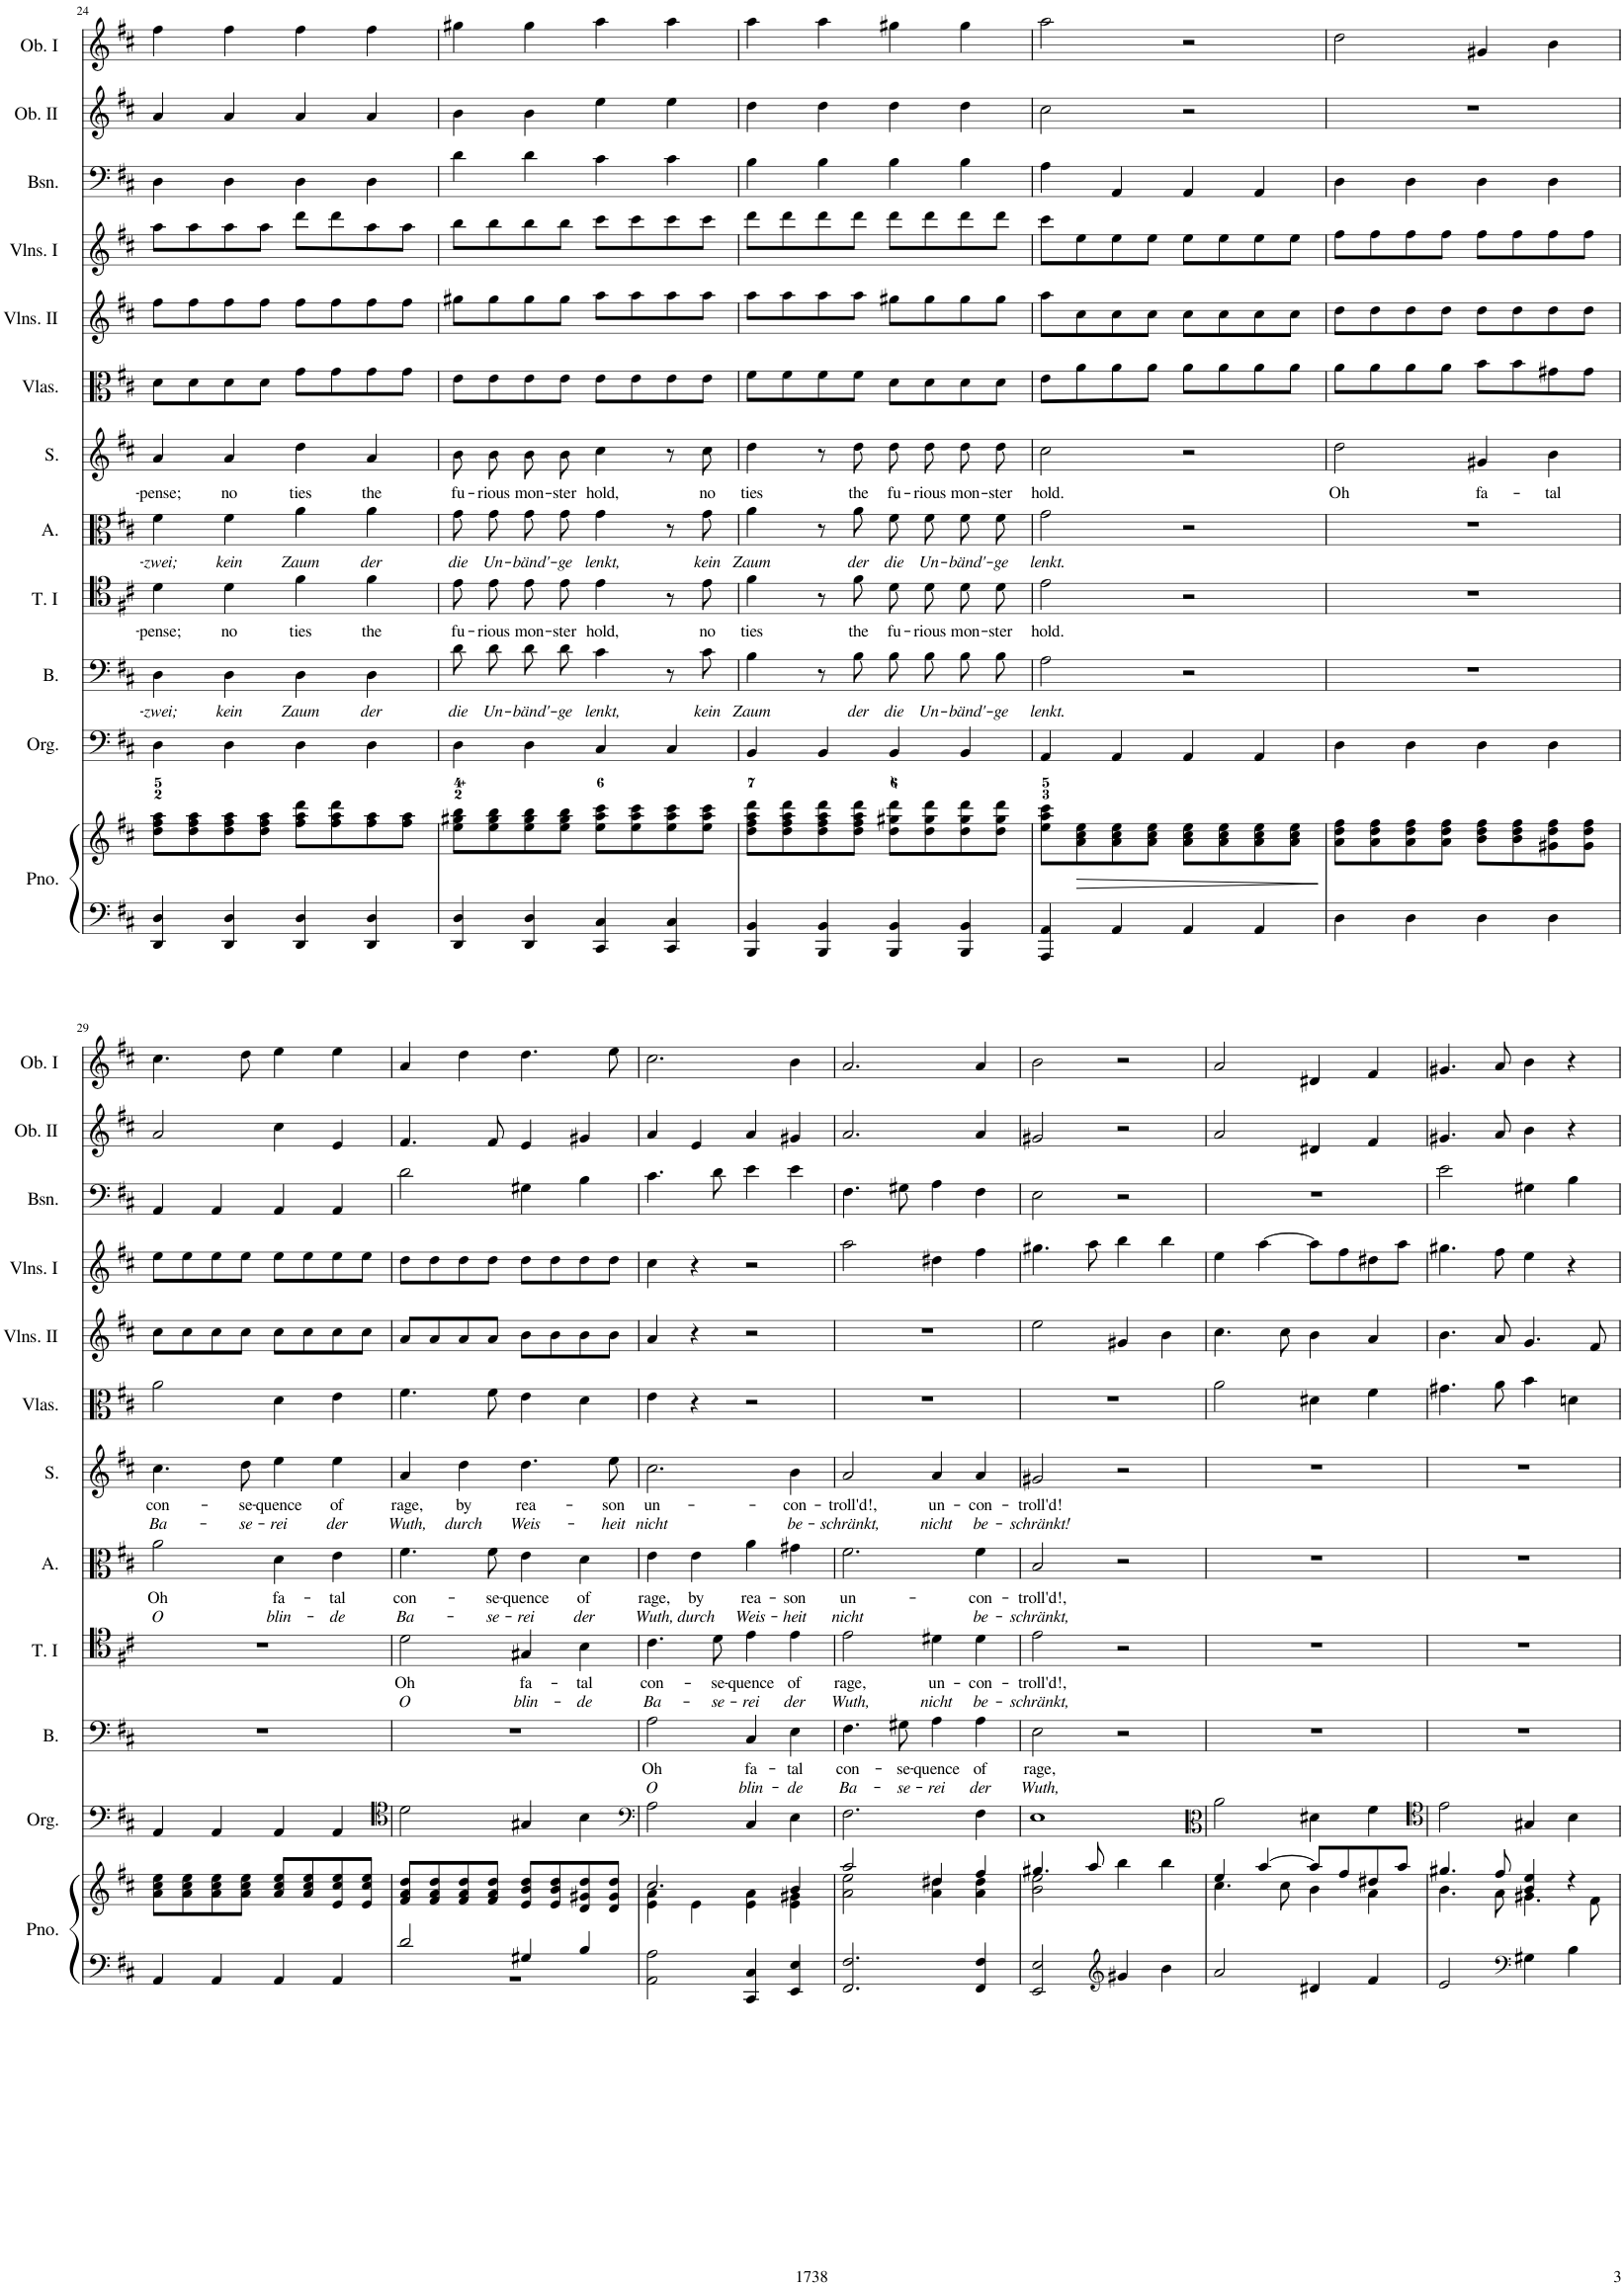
**kern	**kern	**dynam	**kern	**kern	**text	**text	**kern	**text	**text	**kern	**text	**text	**kern	**text	**text	**kern	**kern	**kern	**kern	**kern	**kern
*part12	*part12	*part12	*part11	*part10	*part10	*part10	*part9	*part9	*part9	*part8	*part8	*part8	*part7	*part7	*part7	*part6	*part5	*part4	*part3	*part2	*part1
*staff13	*staff12	*staff12/13	*staff11	*staff10	*staff10	*staff10	*staff9	*staff9	*staff9	*staff8	*staff8	*staff8	*staff7	*staff7	*staff7	*staff6	*staff5	*staff4	*staff3	*staff2	*staff1
*I"Piano	*	*	*I"Organ	*I"Bass	*	*	*I"Tenor I	*	*	*I"Alto	*	*	*I"Soprano	*	*	*I"Violas	*I"Violins II	*I"Violins I	*I"Bassoon	*I"Oboe II	*I"Oboe I
*I'Pno.	*	*	*I'Org.	*I'B.	*	*	*I'T. I	*	*	*I'A.	*	*	*I'S.	*	*	*I'Vlas.	*I'Vlns. II	*I'Vlns. I	*I'Bsn.	*I'Ob. II	*I'Ob. I
!!LO:PB:g=z
*clefF4	*clefG2	*	*clefF4	*clefF4	*	*	*clefC4	*	*	*clefC3	*	*	*clefG2	*	*	*clefC3	*clefG2	*clefG2	*clefF4	*clefG2	*clefG2
*k[f#c#]	*k[f#c#]	*	*k[f#c#]	*k[f#c#]	*	*	*k[f#c#]	*	*	*k[f#c#]	*	*	*k[f#c#]	*	*	*k[f#c#]	*k[f#c#]	*k[f#c#]	*k[f#c#]	*k[f#c#]	*k[f#c#]
*M4/4	*M4/4	*	*M4/4	*M4/4	*	*	*M4/4	*	*	*M4/4	*	*	*M4/4	*	*	*M4/4	*M4/4	*M4/4	*M4/4	*M4/4	*M4/4
*met(c)	*met(c)	*	*met(c)	*met(c)	*	*	*met(c)	*	*	*met(c)	*	*	*met(c)	*	*	*met(c)	*met(c)	*met(c)	*met(c)	*met(c)	*met(c)
=24	=24	=24	=24	=24	=24	=24	=24	=24	=24	=24	=24	=24	=24	=24	=24	=24	=24	=24	=24	=24	=24
!	!	!	!	!	!LO:LY:b	!	!	!LO:LY:b	!	!	!LO:LY:b	!	!	!LO:LY:b	!	!	!	!	!	!	!
4DD/ 4D/	8dd\ 8ff#\ 8aa\L	.	4D\	4D\	-zwei;	.	4d\	-pense;	.	4f#\	-zwei;	.	4a/	-pense;	.	8d\L	8ff#\L	8aa\L	4D\	4a/	4ff#\
.	8dd\ 8ff#\ 8aa\	.	.	.	.	.	.	.	.	.	.	.	.	.	.	8d\	8ff#\	8aa\	.	.	.
!	!	!	!	!	!LO:LY:b	!	!	!LO:LY:b	!	!	!LO:LY:b	!	!	!LO:LY:b	!	!	!	!	!	!	!
4DD/ 4D/	8dd\ 8ff#\ 8aa\	.	4D\	4D\	kein	.	4d\	no	.	4f#\	kein	.	4a/	no	.	8d\	8ff#\	8aa\	4D\	4a/	4ff#\
.	8dd\ 8ff#\ 8aa\J	.	.	.	.	.	.	.	.	.	.	.	.	.	.	8d\J	8ff#\J	8aa\J	.	.	.
!	!	!	!	!	!LO:LY:b	!	!	!LO:LY:b	!	!	!LO:LY:b	!	!	!LO:LY:b	!	!	!	!	!	!	!
4DD/ 4D/	8ff#\ 8aa\ 8ddd\L	.	4D\	4D\	Zaum	.	4f#\	ties	.	4a\	Zaum	.	4dd\	ties	.	8g\L	8ff#\L	8ddd\L	4D\	4a/	4ff#\
.	8ff#\ 8aa\ 8ddd\	.	.	.	.	.	.	.	.	.	.	.	.	.	.	8g\	8ff#\	8ddd\	.	.	.
!	!	!	!	!	!LO:LY:b	!	!	!LO:LY:b	!	!	!LO:LY:b	!	!	!LO:LY:b	!	!	!	!	!	!	!
4DD/ 4D/	8ff#\ 8aa\	.	4D\	4D\	der	.	4f#\	the	.	4a\	der	.	4a/	the	.	8g\	8ff#\	8aa\	4D\	4a/	4ff#\
.	8ff#\ 8aa\J	.	.	.	.	.	.	.	.	.	.	.	.	.	.	8g\J	8ff#\J	8aa\J	.	.	.
=25	=25	=25	=25	=25	=25	=25	=25	=25	=25	=25	=25	=25	=25	=25	=25	=25	=25	=25	=25	=25	=25
!	!	!	!	!	!LO:LY:b	!	!	!LO:LY:b	!	!	!LO:LY:b	!	!	!LO:LY:b	!	!	!	!	!	!	!
4DD/ 4D/	8ee\ 8gg#X\ 8bb\L	.	4D\	8d\L	die	.	8e\L	fu-	.	8g\L	die	.	8b\L	fu-	.	8e\L	8gg#X\L	8bb\L	4d\	4b\	4gg#X\
!	!	!	!	!	!LO:LY:b	!	!	!LO:LY:b	!	!	!LO:LY:b	!	!	!LO:LY:b	!	!	!	!	!	!	!
.	8ee\ 8gg#\ 8bb\	.	.	8d\J	Un-	.	8e\J	-rious	.	8g\J	Un-	.	8b\J	-rious	.	8e\	8gg#\	8bb\	.	.	.
!	!	!	!	!	!LO:LY:b	!	!	!LO:LY:b	!	!	!LO:LY:b	!	!	!LO:LY:b	!	!	!	!	!	!	!
4DD/ 4D/	8ee\ 8gg#\ 8bb\	.	4D\	8d\L	-bänd'-	.	8e\L	mon-	.	8g\L	-bänd'-	.	8b\L	mon-	.	8e\	8gg#\	8bb\	4d\	4b\	4gg#\
!	!	!	!	!	!LO:LY:b	!	!	!LO:LY:b	!	!	!LO:LY:b	!	!	!LO:LY:b	!	!	!	!	!	!	!
.	8ee\ 8gg#\ 8bb\J	.	.	8d\J	-ge	.	8e\J	-ster	.	8g\J	-ge	.	8b\J	-ster	.	8e\J	8gg#\J	8bb\J	.	.	.
!	!	!	!	!	!LO:LY:b	!	!	!LO:LY:b	!	!	!LO:LY:b	!	!	!LO:LY:b	!	!	!	!	!	!	!
4CC#/ 4C#/	8ee\ 8aa\ 8ccc#\L	.	4C#/	4c#\	lenkt,	.	4e\	hold,	.	4g\	lenkt,	.	4cc#\	hold,	.	8e\L	8aa\L	8ccc#\L	4c#\	4ee\	4aa\
.	8ee\ 8aa\ 8ccc#\	.	.	.	.	.	.	.	.	.	.	.	.	.	.	8e\	8aa\	8ccc#\	.	.	.
4CC#/ 4C#/	8ee\ 8aa\ 8ccc#\	.	4C#/	8r	.	.	8r	.	.	8r	.	.	8r	.	.	8e\	8aa\	8ccc#\	4c#\	4ee\	4aa\
!	!	!	!	!	!LO:LY:b	!	!	!LO:LY:b	!	!	!LO:LY:b	!	!	!LO:LY:b	!	!	!	!	!	!	!
.	8ee\ 8aa\ 8ccc#\J	.	.	8c#\	kein	.	8e\	no	.	8g\	kein	.	8cc#\	no	.	8e\J	8aa\J	8ccc#\J	.	.	.
=26	=26	=26	=26	=26	=26	=26	=26	=26	=26	=26	=26	=26	=26	=26	=26	=26	=26	=26	=26	=26	=26
!	!	!	!	!	!LO:LY:b	!	!	!LO:LY:b	!	!	!LO:LY:b	!	!	!LO:LY:b	!	!	!	!	!	!	!
4BBB/ 4BB/	8dd\ 8ff#\ 8aa\ 8ddd\L	.	4BB/	4B\	Zaum	.	4f#\	ties	.	4a\	Zaum	.	4dd\	ties	.	8f#\L	8aa\L	8ddd\L	4B\	4dd\	4aa\
.	8dd\ 8ff#\ 8aa\ 8ddd\	.	.	.	.	.	.	.	.	.	.	.	.	.	.	8f#\	8aa\	8ddd\	.	.	.
4BBB/ 4BB/	8dd\ 8ff#\ 8aa\ 8ddd\	.	4BB/	8r	.	.	8r	.	.	8r	.	.	8r	.	.	8f#\	8aa\	8ddd\	4B\	4dd\	4aa\
!	!	!	!	!	!LO:LY:b	!	!	!LO:LY:b	!	!	!LO:LY:b	!	!	!LO:LY:b	!	!	!	!	!	!	!
.	8dd\ 8ff#\ 8aa\ 8ddd\J	.	.	8B\	der	.	8f#\	the	.	8a\	der	.	8dd\	the	.	8f#\J	8aa\J	8ddd\J	.	.	.
!	!	!	!	!	!LO:LY:b	!	!	!LO:LY:b	!	!	!LO:LY:b	!	!	!LO:LY:b	!	!	!	!	!	!	!
4BBB/ 4BB/	8dd\ 8gg#X\ 8ddd\L	.	4BB/	8B\L	die	.	8d\L	fu-	.	8f#\L	die	.	8dd\L	fu-	.	8d\L	8gg#X\L	8ddd\L	4B\	4dd\	4gg#X\
!	!	!	!	!	!LO:LY:b	!	!	!LO:LY:b	!	!	!LO:LY:b	!	!	!LO:LY:b	!	!	!	!	!	!	!
.	8dd\ 8gg#\ 8ddd\	.	.	8B\J	Un-	.	8d\J	-rious	.	8f#\J	Un-	.	8dd\J	-rious	.	8d\	8gg#\	8ddd\	.	.	.
!	!	!	!	!	!LO:LY:b	!	!	!LO:LY:b	!	!	!LO:LY:b	!	!	!LO:LY:b	!	!	!	!	!	!	!
4BBB/ 4BB/	8dd\ 8gg#\ 8ddd\	.	4BB/	8B\L	-bänd'-	.	8d\L	mon-	.	8f#\L	-bänd'-	.	8dd\L	mon-	.	8d\	8gg#\	8ddd\	4B\	4dd\	4gg#\
!	!	!	!	!	!LO:LY:b	!	!	!LO:LY:b	!	!	!LO:LY:b	!	!	!LO:LY:b	!	!	!	!	!	!	!
.	8dd\ 8gg#\ 8ddd\J	.	.	8B\J	-ge	.	8d\J	-ster	.	8f#\J	-ge	.	8dd\J	-ster	.	8d\J	8gg#\J	8ddd\J	.	.	.
=27	=27	=27	=27	=27	=27	=27	=27	=27	=27	=27	=27	=27	=27	=27	=27	=27	=27	=27	=27	=27	=27
!	!	!	!	!	!LO:LY:b	!	!	!LO:LY:b	!	!	!LO:LY:b	!	!	!LO:LY:b	!	!	!	!	!	!	!
4AAA/ 4AA/	8ee\ 8aa\ 8ccc#\L	.	4AA/	2A\	lenkt.	.	2e\	hold.	.	2g\	lenkt.	.	2cc#\	hold.	.	8e\L	8aa\L	8ccc#\L	4A\	2cc#\	2aa\
!	!	!LO:HP:b	!	!	!	!	!	!	!	!	!	!	!	!	!	!	!	!	!	!	!
.	8a\ 8cc#\ 8ee\	>	.	.	.	.	.	.	.	.	.	.	.	.	.	8a\	8cc#\	8ee\	.	.	.
4AA/	8a\ 8cc#\ 8ee\	.	4AA/	.	.	.	.	.	.	.	.	.	.	.	.	8a\	8cc#\	8ee\	4AA/	.	.
.	8a\ 8cc#\ 8ee\J	.	.	.	.	.	.	.	.	.	.	.	.	.	.	8a\J	8cc#\J	8ee\J	.	.	.
4AA/	8a\ 8cc#\ 8ee\L	.	4AA/	2r	.	.	2r	.	.	2r	.	.	2r	.	.	8a\L	8cc#\L	8ee\L	4AA/	2r	2r
.	8a\ 8cc#\ 8ee\	.	.	.	.	.	.	.	.	.	.	.	.	.	.	8a\	8cc#\	8ee\	.	.	.
4AA/	8a\ 8cc#\ 8ee\	.	4AA/	.	.	.	.	.	.	.	.	.	.	.	.	8a\	8cc#\	8ee\	4AA/	.	.
.	8a\ 8cc#\ 8ee\J	.	.	.	.	.	.	.	.	.	.	.	.	.	.	8a\J	8cc#\J	8ee\J	.	.	.
.	.	]	.	.	.	.	.	.	.	.	.	.	.	.	.	.	.	.	.	.	.
=28	=28	=28	=28	=28	=28	=28	=28	=28	=28	=28	=28	=28	=28	=28	=28	=28	=28	=28	=28	=28	=28
!	!	!	!	!	!	!	!	!	!	!	!	!	!	!LO:LY:b	!	!	!	!	!	!	!
4D\	8a\ 8dd\ 8ff#\L	.	4D\	1r	.	.	1r	.	.	1r	.	.	2dd\	Oh	.	8a\L	8dd\L	8ff#\L	4D\	1r	2dd\
.	8a\ 8dd\ 8ff#\	.	.	.	.	.	.	.	.	.	.	.	.	.	.	8a\	8dd\	8ff#\	.	.	.
4D\	8a\ 8dd\ 8ff#\	.	4D\	.	.	.	.	.	.	.	.	.	.	.	.	8a\	8dd\	8ff#\	4D\	.	.
.	8a\ 8dd\ 8ff#\J	.	.	.	.	.	.	.	.	.	.	.	.	.	.	8a\J	8dd\J	8ff#\J	.	.	.
!	!	!	!	!	!	!	!	!	!	!	!	!	!	!LO:LY:b	!	!	!	!	!	!	!
4D\	8b\ 8dd\ 8ff#\L	.	4D\	.	.	.	.	.	.	.	.	.	4g#X/	fa-	.	8b\L	8dd\L	8ff#\L	4D\	.	4g#X/
.	8b\ 8dd\ 8ff#\	.	.	.	.	.	.	.	.	.	.	.	.	.	.	8b\	8dd\	8ff#\	.	.	.
!	!	!	!	!	!	!	!	!	!	!	!	!	!	!LO:LY:b	!	!	!	!	!	!	!
4D\	8g#X\ 8dd\ 8ff#\	.	4D\	.	.	.	.	.	.	.	.	.	4b\	-tal	.	8g#X\	8dd\	8ff#\	4D\	.	4b\
.	8g#\ 8dd\ 8ff#\J	.	.	.	.	.	.	.	.	.	.	.	.	.	.	8g#\J	8dd\J	8ff#\J	.	.	.
!!LO:LB:g=z
=29	=29	=29	=29	=29	=29	=29	=29	=29	=29	=29	=29	=29	=29	=29	=29	=29	=29	=29	=29	=29	=29
!	!	!	!	!	!	!	!	!	!	!	!LO:LY:b	!LO:LY:b	!	!LO:LY:b	!LO:LY:b	!	!	!	!	!	!
4AA/	8a\ 8cc#\ 8ee\L	.	4AA/	1r	.	.	1r	.	.	2a\	Oh	O	4.cc#\	con-	Ba-	2a\	8cc#\L	8ee\L	4AA/	2a/	4.cc#\
.	8a\ 8cc#\ 8ee\	.	.	.	.	.	.	.	.	.	.	.	.	.	.	.	8cc#\	8ee\	.	.	.
4AA/	8a\ 8cc#\ 8ee\	.	4AA/	.	.	.	.	.	.	.	.	.	.	.	.	.	8cc#\	8ee\	4AA/	.	.
!	!	!	!	!	!	!	!	!	!	!	!	!	!	!LO:LY:b	!LO:LY:b	!	!	!	!	!	!
.	8a\ 8cc#\ 8ee\J	.	.	.	.	.	.	.	.	.	.	.	8dd\	-se-	-se-	.	8cc#\J	8ee\J	.	.	8dd\
!	!	!	!	!	!	!	!	!	!	!	!LO:LY:b	!LO:LY:b	!	!LO:LY:b	!LO:LY:b	!	!	!	!	!	!
4AA/	8a/ 8cc#/ 8ee/L	.	4AA/	.	.	.	.	.	.	4d\	fa-	blin-	4ee\	-quence	-rei	4d\	8cc#\L	8ee\L	4AA/	4cc#\	4ee\
.	8a/ 8cc#/ 8ee/	.	.	.	.	.	.	.	.	.	.	.	.	.	.	.	8cc#\	8ee\	.	.	.
!	!	!	!	!	!	!	!	!	!	!	!LO:LY:b	!LO:LY:b	!	!LO:LY:b	!LO:LY:b	!	!	!	!	!	!
4AA/	8e/ 8cc#/ 8ee/	.	4AA/	.	.	.	.	.	.	4e\	-tal	-de	4ee\	of	der	4e\	8cc#\	8ee\	4AA/	4e/	4ee\
.	8e/ 8cc#/ 8ee/J	.	.	.	.	.	.	.	.	.	.	.	.	.	.	.	8cc#\J	8ee\J	.	.	.
=30	=30	=30	=30	=30	=30	=30	=30	=30	=30	=30	=30	=30	=30	=30	=30	=30	=30	=30	=30	=30	=30
*	*	*	*clefC4	*	*	*	*	*	*	*	*	*	*	*	*	*	*	*	*	*	*
*^	*	*	*	*	*	*	*	*	*	*	*	*	*	*	*	*	*	*	*	*	*
!	!	!	!	!	!	!	!	!	!LO:LY:b	!LO:LY:b	!	!LO:LY:b	!LO:LY:b	!	!LO:LY:b	!LO:LY:b	!	!	!	!	!	!
2d/	1r	8f#/ 8a/ 8dd/L	.	2d\	1r	.	.	2d\	Oh	O	4.f#\	con-	Ba-	4a/	rage,	Wuth,	4.f#\	8a/L	8dd\L	2d\	4.f#/	4a/
.	.	8f#/ 8a/ 8dd/	.	.	.	.	.	.	.	.	.	.	.	.	.	.	.	8a/	8dd\	.	.	.
!	!	!	!	!	!	!	!	!	!	!	!	!	!	!	!LO:LY:b	!LO:LY:b	!	!	!	!	!	!
.	.	8f#/ 8a/ 8dd/	.	.	.	.	.	.	.	.	.	.	.	4dd\	by	durch	.	8a/	8dd\	.	.	4dd\
!	!	!	!	!	!	!	!	!	!	!	!	!LO:LY:b	!LO:LY:b	!	!	!	!	!	!	!	!	!
.	.	8f#/ 8a/ 8dd/J	.	.	.	.	.	.	.	.	8f#\	-se-	-se-	.	.	.	8f#\	8a/J	8dd\J	.	8f#/	.
!	!	!	!	!	!	!	!	!	!LO:LY:b	!LO:LY:b	!	!LO:LY:b	!LO:LY:b	!	!LO:LY:b	!LO:LY:b	!	!	!	!	!	!
4G#X/	.	8e/ 8b/ 8dd/L	.	4G#X/	.	.	.	4G#X/	fa-	blin-	4e\	-quence	-rei	4.dd\	rea-	Weis-	4e\	8b\L	8dd\L	4G#X\	4e/	4.dd\
.	.	8e/ 8b/ 8dd/	.	.	.	.	.	.	.	.	.	.	.	.	.	.	.	8b\	8dd\	.	.	.
!	!	!	!	!	!	!	!	!	!LO:LY:b	!LO:LY:b	!	!LO:LY:b	!LO:LY:b	!	!	!	!	!	!	!	!	!
4B/	.	8d/ 8g#X/ 8dd/	.	4B\	.	.	.	4B\	-tal	-de	4d\	of	der	.	.	.	4d\	8b\	8dd\	4B\	4g#X/	.
!	!	!	!	!	!	!	!	!	!	!	!	!	!	!	!LO:LY:b	!LO:LY:b	!	!	!	!	!	!
.	.	8d/ 8g#/ 8dd/J	.	.	.	.	.	.	.	.	.	.	.	8ee\	-son	-heit	.	8b\J	8dd\J	.	.	8ee\
*v	*v	*	*	*	*	*	*	*	*	*	*	*	*	*	*	*	*	*	*	*	*	*
=31	=31	=31	=31	=31	=31	=31	=31	=31	=31	=31	=31	=31	=31	=31	=31	=31	=31	=31	=31	=31	=31
*	*	*	*clefF4	*	*	*	*	*	*	*	*	*	*	*	*	*	*	*	*	*	*
*	*^	*	*	*	*	*	*	*	*	*	*	*	*	*	*	*	*	*	*	*	*
!	!	!	!	!	!	!LO:LY:b	!LO:LY:b	!	!LO:LY:b	!LO:LY:b	!	!LO:LY:b	!LO:LY:b	!	!LO:LY:b	!LO:LY:b	!	!	!	!	!	!
2AA\ 2A\	2.cc#/	4e\ 4a\	.	2A\	2A\	Oh	O	4.c#\	con-	Ba-	4e\	rage,	Wuth,	2.cc#\	un-	nicht	4e\	4a/	4cc#\	4.c#\	4a/	2.cc#\
!	!	!	!	!	!	!	!	!	!	!	!	!LO:LY:b	!LO:LY:b	!	!	!	!	!	!	!	!	!
.	.	4e\	.	.	.	.	.	.	.	.	4e\	by	durch	.	.	.	4r	4r	4r	.	4e/	.
!	!	!	!	!	!	!	!	!	!LO:LY:b	!LO:LY:b	!	!	!	!	!	!	!	!	!	!	!	!
.	.	.	.	.	.	.	.	8d\	-se-	-se-	.	.	.	.	.	.	.	.	.	8d\	.	.
!	!	!	!	!	!	!LO:LY:b	!LO:LY:b	!	!LO:LY:b	!LO:LY:b	!	!LO:LY:b	!LO:LY:b	!	!	!	!	!	!	!	!	!
4CC#/ 4C#/	.	4e\ 4a\	.	4C#/	4C#/	fa-	blin-	4e\	-quence	-rei	4a\	rea-	Weis-	.	.	.	2r	2r	2r	4e\	4a/	.
!	!	!	!	!	!	!LO:LY:b	!LO:LY:b	!	!LO:LY:b	!LO:LY:b	!	!LO:LY:b	!LO:LY:b	!	!LO:LY:b	!LO:LY:b	!	!	!	!	!	!
4EE/ 4E/	4b/	4e\ 4g#X\	.	4E\	4E\	-tal	-de	4e\	of	der	4g#X\	-son	-heit	4b\	-con-	be-	.	.	.	4e\	4g#X/	4b\
=32	=32	=32	=32	=32	=32	=32	=32	=32	=32	=32	=32	=32	=32	=32	=32	=32	=32	=32	=32	=32	=32	=32
!	!	!	!	!	!	!LO:LY:b	!LO:LY:b	!	!LO:LY:b	!LO:LY:b	!	!LO:LY:b	!LO:LY:b	!	!LO:LY:b	!LO:LY:b	!	!	!	!	!	!
2.FF#/ 2.F#/	2aa/	2a\ 2ee\	.	2.F#\	4.F#\	con-	Ba-	2e\	rage,	Wuth,	2.f#\	un-	nicht	2a/	-troll'd!,	-schränkt,	1r	1r	2aa\	4.F#\	2.a/	2.a/
!	!	!	!	!	!	!LO:LY:b	!LO:LY:b	!	!	!	!	!	!	!	!	!	!	!	!	!	!	!
.	.	.	.	.	8G#X\	-se-	-se-	.	.	.	.	.	.	.	.	.	.	.	.	8G#X\	.	.
!	!	!	!	!	!	!LO:LY:b	!LO:LY:b	!	!LO:LY:b	!LO:LY:b	!	!	!	!	!LO:LY:b	!LO:LY:b	!	!	!	!	!	!
.	4dd#X/	4a\ 4dd#\	.	.	4A\	-quence	-rei	4d#X\	un-	nicht	.	.	.	4a/	un-	nicht	.	.	4dd#X\	4A\	.	.
!	!	!	!	!	!	!LO:LY:b	!LO:LY:b	!	!LO:LY:b	!LO:LY:b	!	!LO:LY:b	!LO:LY:b	!	!LO:LY:b	!LO:LY:b	!	!	!	!	!	!
4FF#/ 4F#/	4ff#/	4a\ 4dd#\	.	4F#\	4A\	of	der	4d#\	-con-	be-	4f#\	-con-	be-	4a/	-con-	be-	.	.	4ff#\	4F#\	4a/	4a/
=33	=33	=33	=33	=33	=33	=33	=33	=33	=33	=33	=33	=33	=33	=33	=33	=33	=33	=33	=33	=33	=33	=33
!	!	!	!	!	!	!LO:LY:b	!LO:LY:b	!	!LO:LY:b	!LO:LY:b	!	!LO:LY:b	!LO:LY:b	!	!LO:LY:b	!LO:LY:b	!	!	!	!	!	!
2EE/ 2E/	4.gg#X/	2b\ 2ee\	.	1E	2E\	rage,	Wuth,	2e\	-troll'd!,	-schränkt,	2B/	-troll'd!,	-schränkt,	2g#X/	-troll'd!	-schränkt!	1r	2ee\	4.gg#X\	2E\	2g#X/	2b\
.	8aa/	.	.	.	.	.	.	.	.	.	.	.	.	.	.	.	.	.	8aa\	.	.	.
*clefG2	*	*	*	*	*	*	*	*	*	*	*	*	*	*	*	*	*	*	*	*	*	*
4g#X/	4bb\	2ryy	.	.	2r	.	.	2r	.	.	2r	.	.	2r	.	.	.	4g#X/	4bb\	2r	2r	2r
4b\	4bb\	.	.	.	.	.	.	.	.	.	.	.	.	.	.	.	.	4b\	4bb\	.	.	.
=34	=34	=34	=34	=34	=34	=34	=34	=34	=34	=34	=34	=34	=34	=34	=34	=34	=34	=34	=34	=34	=34	=34
*	*	*	*	*clefC3	*	*	*	*	*	*	*	*	*	*	*	*	*	*	*	*	*	*
2a/	4ee/	4.cc#\	.	2a\	1r	.	.	1r	.	.	1r	.	.	1r	.	.	2a\	4.cc#\	4ee\	1r	2a/	2a/
.	[4aa/	.	.	.	.	.	.	.	.	.	.	.	.	.	.	.	.	.	[4aa\	.	.	.
.	.	8cc#\	.	.	.	.	.	.	.	.	.	.	.	.	.	.	.	8cc#\	.	.	.	.
4d#X/	8aa/L]	4b\	.	4d#X\	.	.	.	.	.	.	.	.	.	.	.	.	4d#X\	4b\	8aa\L]	.	4d#X/	4d#X/
.	8ff#/	.	.	.	.	.	.	.	.	.	.	.	.	.	.	.	.	.	8ff#\	.	.	.
4f#/	8dd#X/	4a\	.	4f#\	.	.	.	.	.	.	.	.	.	.	.	.	4f#\	4a/	8dd#X\	.	4f#/	4f#/
.	8aa/J	.	.	.	.	.	.	.	.	.	.	.	.	.	.	.	.	.	8aa\J	.	.	.
=35	=35	=35	=35	=35	=35	=35	=35	=35	=35	=35	=35	=35	=35	=35	=35	=35	=35	=35	=35	=35	=35	=35
*	*	*	*	*clefC4	*	*	*	*	*	*	*	*	*	*	*	*	*	*	*	*	*	*
2e/	4.gg#X/	4.b\	.	2e\	1r	.	.	1r	.	.	1r	.	.	1r	.	.	4.g#X\	4.b\	4.gg#X\	2e\	4.g#X/	4.g#X/
.	8ff#/	8a\	.	.	.	.	.	.	.	.	.	.	.	.	.	.	8a\	8a/	8ff#\	.	8a/	8a/
*clefF4	*	*	*	*	*	*	*	*	*	*	*	*	*	*	*	*	*	*	*	*	*	*
4G#X\	4b/ 4ee/	4.g#X\	.	4G#X/	.	.	.	.	.	.	.	.	.	.	.	.	4b\	4.g/	4ee\	4G#X\	4b\	4b\
4B\	4r	.	.	4B\	.	.	.	.	.	.	.	.	.	.	.	.	4dn\	.	4r	4B\	4r	4r
.	.	8f#\	.	.	.	.	.	.	.	.	.	.	.	.	.	.	.	8f#/	.	.	.	.
*	*v	*v	*	*	*	*	*	*	*	*	*	*	*	*	*	*	*	*	*	*	*	*
=	=	=	=	=	=	=	=	=	=	=	=	=	=	=	=	=	=	=	=	=	=
*-	*-	*-	*-	*-	*-	*-	*-	*-	*-	*-	*-	*-	*-	*-	*-	*-	*-	*-	*-	*-	*-
